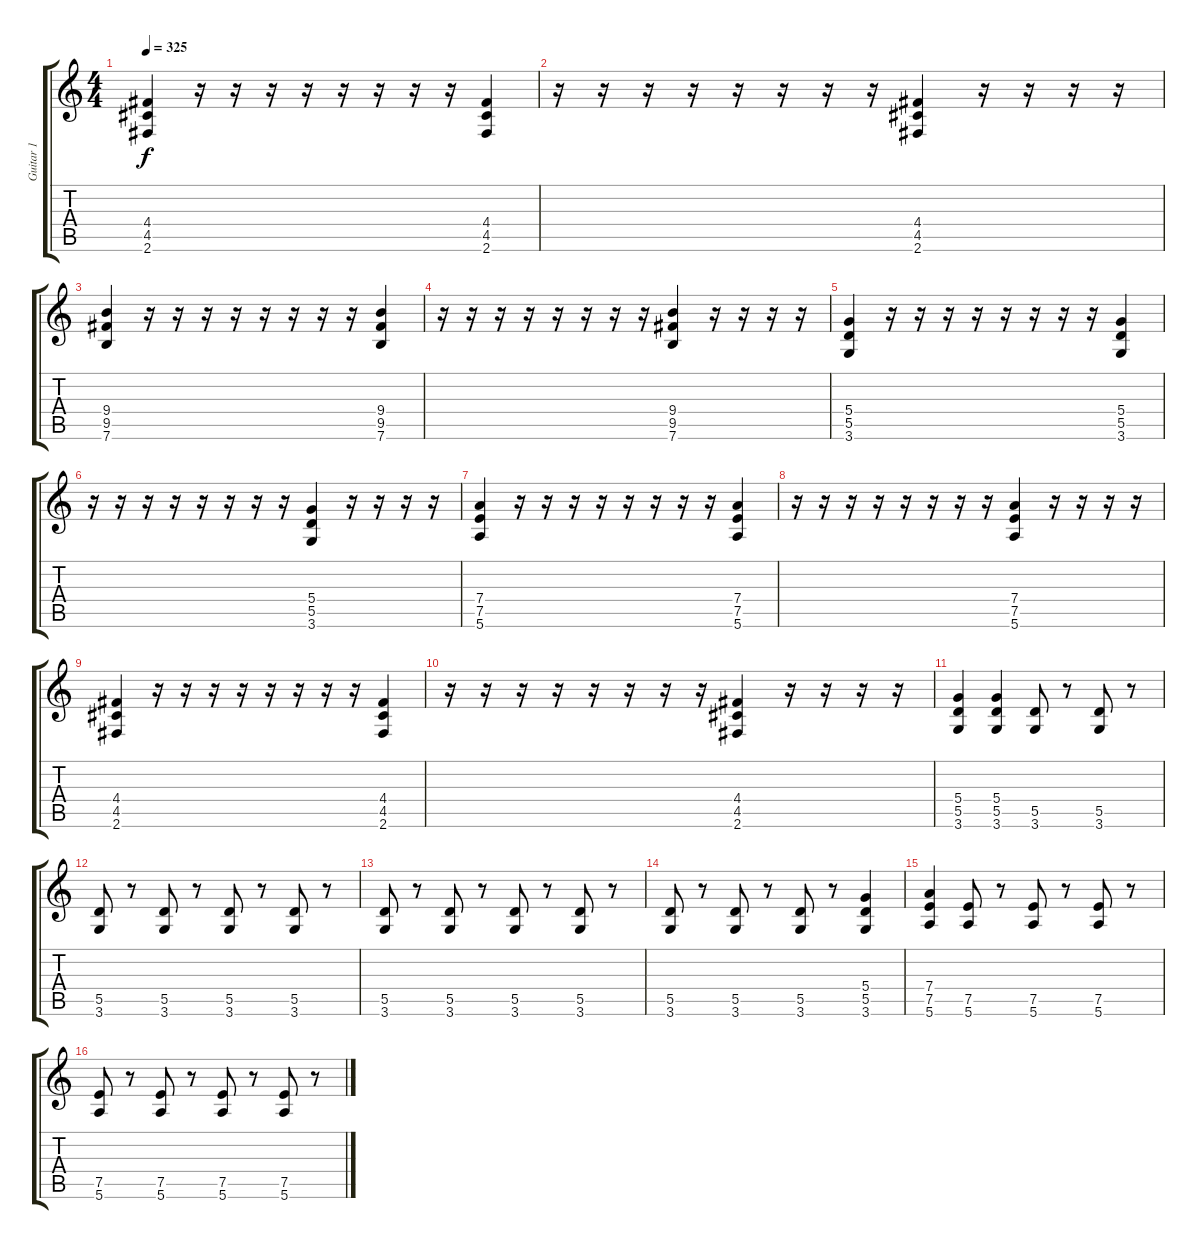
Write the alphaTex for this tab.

\track ("Guitar 1" "Guitar 1") {instrument distortionguitar}
\staff {score tabs}
\tuning (E4 B3 G3 D3 A2 E2) {hide}
\ts (4 4)
\tempo 325
\clef g2
\ks c
(4.4 4.5 2.6).4{dy f} r.16 r.16 r.16 r.16 r.16 r.16 r.16 r.16 (4.4 4.5 2.6).4 |
r.16 r.16 r.16 r.16 r.16 r.16 r.16 r.16 (4.4 4.5 2.6).4 r.16 r.16 r.16 r.16 |
(9.4 9.5 7.6).4 r.16 r.16 r.16 r.16 r.16 r.16 r.16 r.16 (9.4 9.5 7.6).4 |
r.16 r.16 r.16 r.16 r.16 r.16 r.16 r.16 (9.4 9.5 7.6).4 r.16 r.16 r.16 r.16 |
(5.4 5.5 3.6).4 r.16 r.16 r.16 r.16 r.16 r.16 r.16 r.16 (5.4 5.5 3.6).4 |
r.16 r.16 r.16 r.16 r.16 r.16 r.16 r.16 (5.4 5.5 3.6).4 r.16 r.16 r.16 r.16 |
(7.4 7.5 5.6).4 r.16 r.16 r.16 r.16 r.16 r.16 r.16 r.16 (7.4 7.5 5.6).4 |
r.16 r.16 r.16 r.16 r.16 r.16 r.16 r.16 (7.4 7.5 5.6).4 r.16 r.16 r.16 r.16 |
(4.4 4.5 2.6).4 r.16 r.16 r.16 r.16 r.16 r.16 r.16 r.16 (4.4 4.5 2.6).4 |
r.16 r.16 r.16 r.16 r.16 r.16 r.16 r.16 (4.4 4.5 2.6).4 r.16 r.16 r.16 r.16 |
(5.4 5.5 3.6).4 (5.4 5.5 3.6).4 (5.5 3.6).8 r.8 (5.5 3.6).8 r.8 |
(5.5 3.6).8 r.8 (5.5 3.6).8 r.8 (5.5 3.6).8 r.8 (5.5 3.6).8 r.8 |
(5.5 3.6).8 r.8 (5.5 3.6).8 r.8 (5.5 3.6).8 r.8 (5.5 3.6).8 r.8 |
(5.5 3.6).8 r.8 (5.5 3.6).8 r.8 (5.5 3.6).8 r.8 (5.4 5.5 3.6).4 |
(7.4 7.5 5.6).4 (7.5 5.6).8 r.8 (7.5 5.6).8 r.8 (7.5 5.6).8 r.8 |
(7.5 5.6).8 r.8 (7.5 5.6).8 r.8 (7.5 5.6).8 r.8 (7.5 5.6).8 r.8
